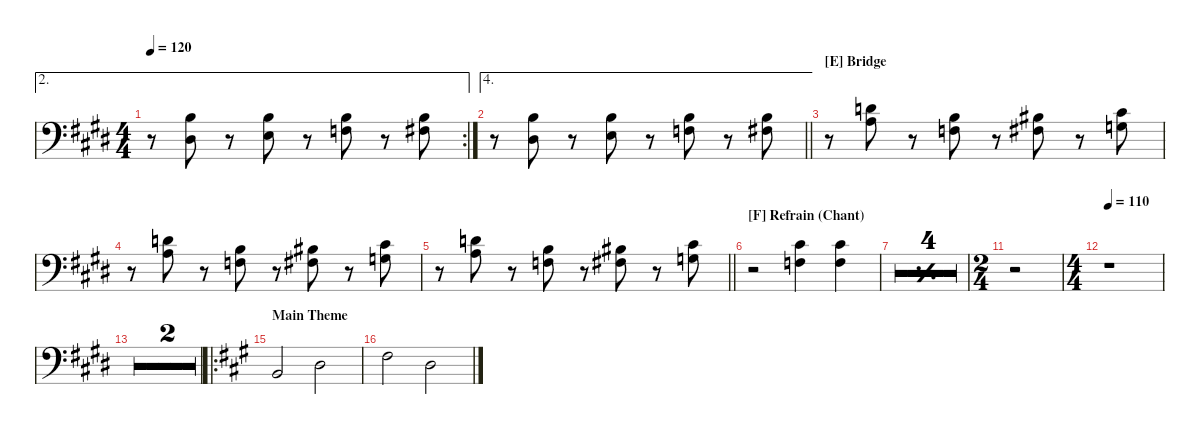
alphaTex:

\defaultSystemsLayout 4
\hideDynamics
\bracketExtendMode nobrackets
\singleTrackTrackNamePolicy hidden
\multiTrackTrackNamePolicy hidden
\firstSystemTrackNameMode fullname
\firstSystemTrackNameOrientation horizontal
\otherSystemsTrackNameOrientation horizontal
\track ("Baritone Choir" "Choir") {multiBarRest instrument choiraahs}
\staff {score}
\tuning (E4 B3 G3 D3 A2 E2)
\ae 2
\rc 2
\ts (4 4)
\tempo 120
\clef f4
\ks e
r.8{dy mf} (1.4{acc #} 0.2{acc forcenatural}).8 r.8 (2.4{acc forcenatural} 0.2{acc forcenatural}).8 r.8 (3.4{acc forcenatural} 0.2{acc forcenatural}).8 r.8 (0.2{acc forcenatural} 4.4{acc #}).8 |
\ae 4
\barLineRight lightlight
r.8 (1.4{acc #} 0.2{acc forcenatural}).8 r.8 (2.4{acc forcenatural} 0.2{acc forcenatural}).8 r.8 (3.4{acc forcenatural} 0.2{acc forcenatural}).8 r.8 (0.2{acc forcenatural} 4.4{acc #}).8 |
\section ("E" "Bridge")
r.8 (7.4{acc forcenatural} 7.3{acc forcenatural}).8 r.8 (3.4{acc forcenatural} 0.2{acc forcenatural}).8 r.8 (4.4{acc #} 5.3{acc #}).8 r.8 (0.3{acc forcenatural} 2.2{acc #}).8 |
r.8 (7.4{acc forcenatural} 7.3{acc forcenatural}).8 r.8 (3.4{acc forcenatural} 0.2{acc forcenatural}).8 r.8 (4.4{acc #} 5.3{acc #}).8 r.8 (0.3{acc forcenatural} 2.2{acc #}).8 |
\barLineRight lightlight
r.8 (7.4{acc forcenatural} 7.3{acc forcenatural}).8 r.8 (3.4{acc forcenatural} 0.2{acc forcenatural}).8 r.8 (4.4{acc #} 5.3{acc #}).8 r.8 (0.3{acc forcenatural} 2.2{acc #}).8 |
\section ("F" "Refrain (Chant)")
r.2 (2.2{acc #} 3.4{acc forcenatural}).4 (2.2{acc #} 3.4{acc forcenatural}).4 |
\simile simple
|
|
|
|
\ts (2 4)
\beaming (8 2 2 2 2)
\simile none
r.2 |
\ts (4 4)
\beaming (8 2 2 2 2)
\tempo 110
r.1 |
r.1 |
\barLineRight lightlight
r.1 |
\ro
\section ("" "Main Theme")
\ks f#minor
2.5{acc forcenatural}.2 5.5{acc forcenatural}.2 |
4.4{acc #}.2 5.5{acc forcenatural}.2
